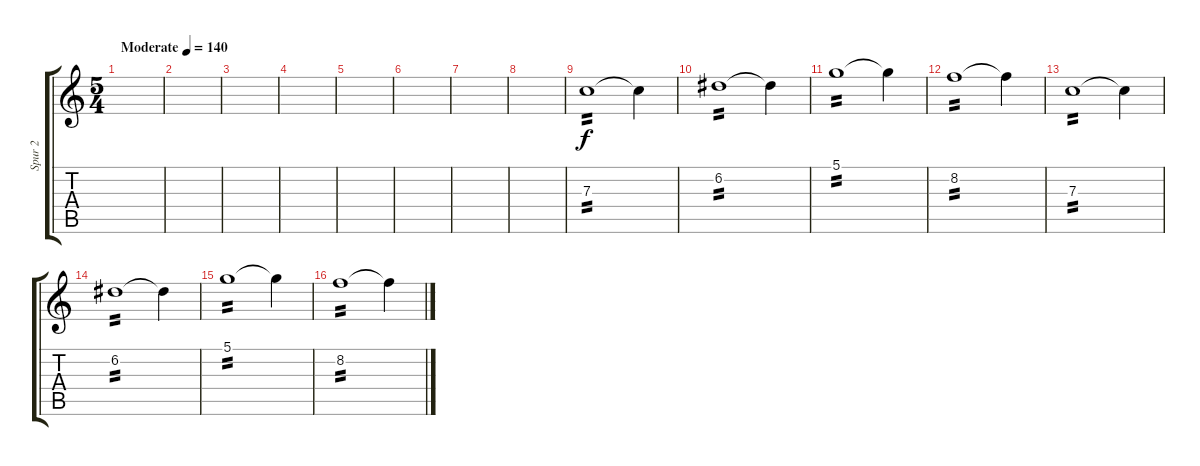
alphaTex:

\track ("Spur 2" "Spur 2") {instrument distortionguitar}
\staff {score tabs}
\tuning (D4 A3 F3 C3 G2 C2) {hide}
\ts (5 4)
\tempo (140 "Moderate")
\clef g2
\ks c
|
|
|
|
|
|
|
|
7.3.1{tp 2} 7.3{t}.4 |
6.2.1{tp 2} 6.2{t}.4 |
5.1.1{tp 2} 5.1{t}.4 |
8.2.1{tp 2} 8.2{t}.4 |
7.3.1{tp 2} 7.3{t}.4 |
6.2.1{tp 2} 6.2{t}.4 |
5.1.1{tp 2} 5.1{t}.4 |
8.2.1{tp 2} 8.2{t}.4
